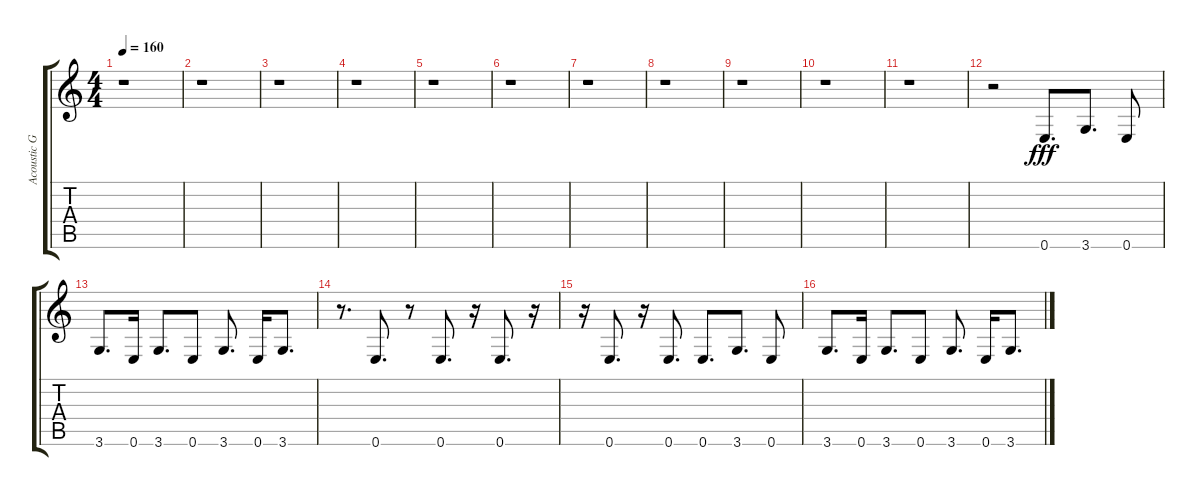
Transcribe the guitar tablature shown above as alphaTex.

\track ("Acoustic Guitar" "Acoustic G") {instrument acousticguitarnylon}
\staff {score tabs}
\tuning (E4 B3 G3 D3 A2 E2) {hide}
\ts (4 4)
\tempo 160
\clef g2
\ks c
r.1{dy fff} |
r.1 |
r.1 |
r.1 |
r.1 |
r.1 |
r.1 |
r.1 |
r.1 |
r.1 |
r.1 |
r.2 0.6.8{d} 3.6.8{d} 0.6.8 |
3.6.8{d} 0.6.16 3.6.8{d} 0.6.8 3.6.8{d} 0.6.16 3.6.8{d} |
r.8{d} 0.6.8{d} r.8 0.6.8{d} r.16 0.6.8{d} r.16 |
r.16 0.6.8{d} r.16 0.6.8{d} 0.6.8{d} 3.6.8{d} 0.6.8 |
3.6.8{d} 0.6.16 3.6.8{d} 0.6.8 3.6.8{d} 0.6.16 3.6.8{d}
